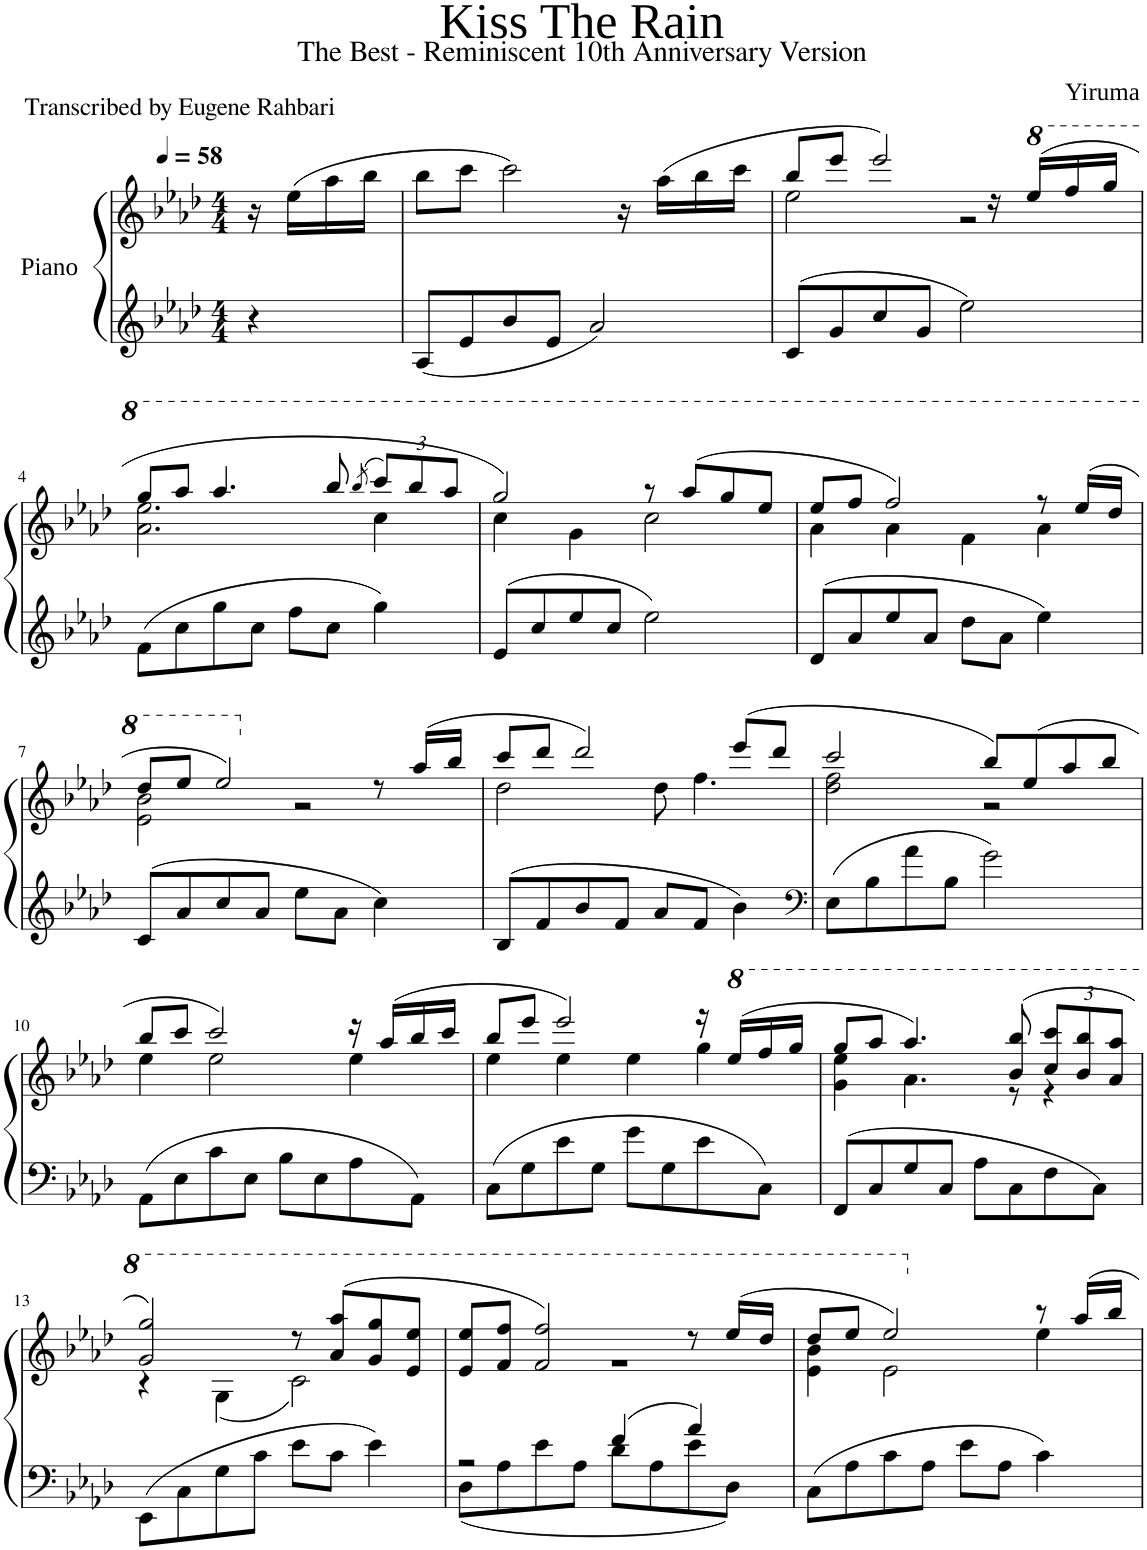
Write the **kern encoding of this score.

**kern	**kern
*part1	*part1
*staff2	*staff1
*I"Piano	*
*I'Pno	*
*clefG2	*clefG2
*k[b-e-a-d-]	*k[b-e-a-d-]
*M4/4	*M4/4
*MM58	*MM58
=1	=1
4r	16r
.	(16ee-\LL
.	16aa-\
.	16bb-\JJ
=2	=2
8A-/L	8bb-\L
8e-/	8ccc\J
8b-/	2ccc\)
8e-/J	.
2a-/	.
.	16r
.	(16aa-\LL
.	16bb-\
.	16ccc\JJ
=3	=3
*	*^
8c/L	8bb-/L	2ee-\
8g/	8eee-/J	.
8cc/	2eee-/)	.
8g/J	.	.
2ee-\	.	2r
.	16r	.
*	*8va	*
.	(16eee-/LL	.
.	16fff/	.
.	16ggg/JJ	.
!!LO:LB:g=z	!!
=4	=4	=4
8f\L	8ggg/L	2.aa-\ 2.eee-\
8cc\	8aaa-/J	.
8gg\	4.aaa-/	.
8cc\J	.	.
8ff\L	.	.
8cc\J	8bbb-/	.
.	(8qbbb-/	.
*	*Xbrackettup	*
4gg\	12cccc/L)	4ccc\
.	12bbb-/	.
.	12aaa-/J	.
=5	=5	=5
8e-/L	2ggg/)	4ccc\
8cc/	.	.
8ee-/	.	4gg\
8cc/J	.	.
2ee-\	8r	2ccc\
.	(8aaa-/L	.
.	8ggg/	.
.	8eee-/J	.
=6	=6	=6
8d-/L	8eee-/L	4aa-\
8a-/	8fff/J	.
8ee-/	2fff/)	4aa-\
8a-/J	.	.
8dd-\L	.	4ff\
8a-\J	.	.
4ee-\	8r	4aa-\
.	(16eee-/LL	.
.	16ddd-/JJ	.
!!LO:LB:g=z	!!
=7	=7	=7
8c/L	8ddd-/L	2ee-\ 2bb-\
8a-/	8eee-/J	.
8cc/	2eee-/)	.
8a-/J	.	.
8ee-\L	.	2r
8a-\J	.	.
*	*X8va	*
4cc\	8r	.
.	(16aa-/LL	.
.	16bb-/JJ	.
=8	=8	=8
8B-/L	8ccc/L	2dd-\
8f/	8ddd-/J	.
8b-/	2ddd-/)	.
8f/J	.	.
8a-/L	.	8dd-\
8f/J	.	4.ff\
4b-\	(8eee-/L	.
.	8ddd-/J	.
=9	=9	=9
*clefF4	*	*
8E-\L	2ccc/	2dd-\ 2ff\
8B-\	.	.
8a-\	.	.
8B-\J	.	.
2g\	8bb-/L)	2r
.	(8ee-/	.
.	8aa-/	.
.	8bb-/J	.
!!LO:LB:g=z	!!
=10	=10	=10
8AA-\L	8bb-/L	4ee-\
8E-\	8ccc/J	.
8c\	2ccc/)	2ee-\
8E-\J	.	.
8B-\L	.	.
8E-\	.	.
8A-\	16r	4ee-\
.	(16aa-/LL	.
8AA-\J	16bb-/	.
.	16ccc/JJ	.
=11	=11	=11
8C\L	8bb-/L	4ee-\
8G\	8eee-/J	.
8e-\	2eee-/)	4ee-\
8G\J	.	.
8g\L	.	4ee-\
8G\	.	.
8e-\	16r	4gg\
*	*8va	*
.	(16eee-/LL	.
8C\J	16fff/	.
.	16ggg/JJ	.
=12	=12	=12
8FF/L	8ggg/L	4gg\ 4eee-\
8C/	8aaa-/J	.
8G/	4.aaa-/)	4.aa-\
8C/J	.	.
8A-\L	.	.
8C\	(8bb-/ 8bbb-/	8r
8F\	12ccc/ 12cccc/L	4r
.	12bb-/ 12bbb-/	.
8C\J	.	.
.	12aa-/ 12aaa-/J	.
!!LO:LB:g=z	!!
=13	=13	=13
8EE-\L	2gg/ 2ggg/)	4r
8C\	.	.
8G\	.	(4g\
8c\J	.	.
8e-\L	8r	2cc\)
8c\J	(8aa-/ 8aaa-/L	.
4e-\	8gg/ 8ggg/	.
.	8ee-/ 8eee-/J	.
=14	=14	=14
*^	*	*
2r	8D-\L	8ee-/ 8eee-/L	1r
.	8A-\	8ff/ 8fff/J	.
.	8e-\	2ff/ 2fff/)	.
.	8A-\J	.	.
4f/	8d-\L	.	.
.	8A-\	.	.
4a-/	8e-\	8r	.
.	8D-\J	(16eee-/LL	.
.	.	16ddd-/JJ	.
*v	*v	*	*
=15	=15	=15
8C\L	8ddd-/L	4ee-\ 4bb-\
8A-\	8eee-/J	.
8c\	2eee-/)	2ee-\
8A-\J	.	.
8e-\L	.	.
8A-\J	.	.
*	*X8va	*
4c\	8r	4ee-\
.	16aa-/LL	.
.	16bb-/JJ	.
*	*v	*v
=	=
*-	*-
